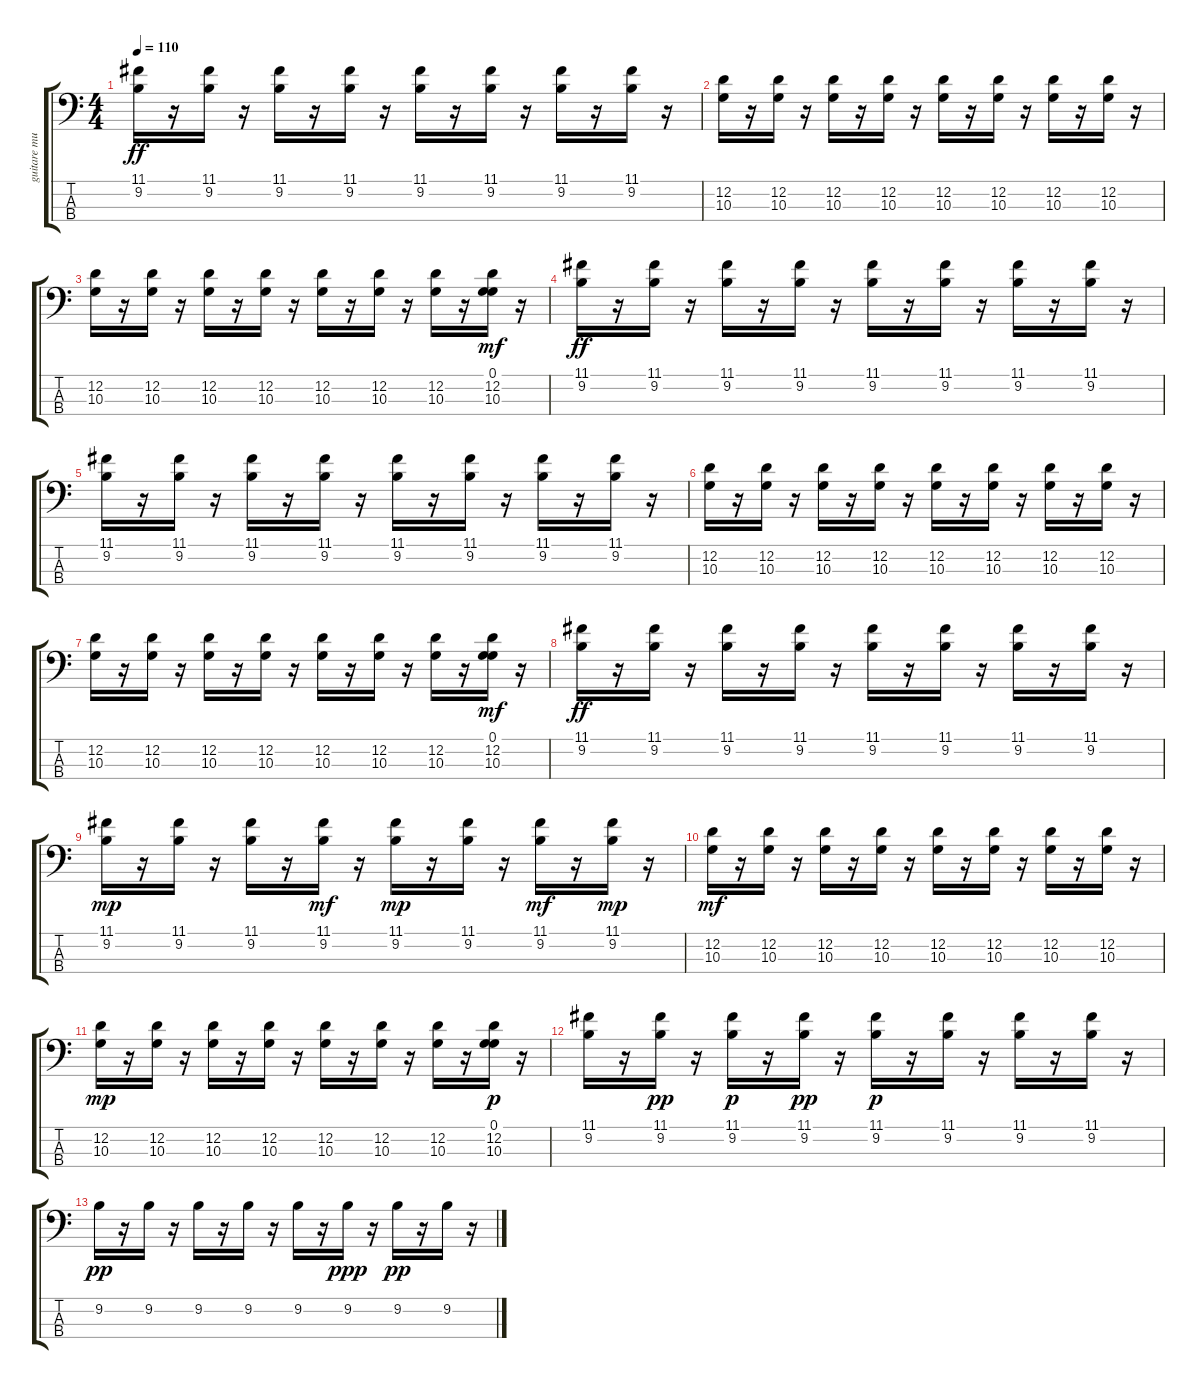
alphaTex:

\track ("guitare mute basse" "guitare mu") {instrument electricguitarmuted}
\staff {score tabs}
\tuning (G2 D2 A1 E1) {hide}
\ts (4 4)
\tempo 110
\clef f4
\ks c
(11.1 9.2).16{dy ff} r.16 (11.1 9.2).16 r.16 (11.1 9.2).16 r.16 (11.1 9.2).16 r.16 (11.1 9.2).16 r.16 (11.1 9.2).16 r.16 (11.1 9.2).16 r.16 (11.1 9.2).16 r.16 |
(12.2 10.3).16 r.16 (12.2 10.3).16 r.16 (12.2 10.3).16 r.16 (12.2 10.3).16 r.16 (12.2 10.3).16 r.16 (12.2 10.3).16 r.16 (12.2 10.3).16 r.16 (12.2 10.3).16 r.16 |
(12.2 10.3).16 r.16 (12.2 10.3).16 r.16 (12.2 10.3).16 r.16 (12.2 10.3).16 r.16 (12.2 10.3).16 r.16 (12.2 10.3).16 r.16 (12.2 10.3).16 r.16 (0.1 12.2 10.3).16{dy mf} r.16 |
(11.1 9.2).16{dy ff} r.16 (11.1 9.2).16 r.16 (11.1 9.2).16 r.16 (11.1 9.2).16 r.16 (11.1 9.2).16 r.16 (11.1 9.2).16 r.16 (11.1 9.2).16 r.16 (11.1 9.2).16 r.16 |
(11.1 9.2).16 r.16 (11.1 9.2).16 r.16 (11.1 9.2).16 r.16 (11.1 9.2).16 r.16 (11.1 9.2).16 r.16 (11.1 9.2).16 r.16 (11.1 9.2).16 r.16 (11.1 9.2).16 r.16 |
(12.2 10.3).16 r.16 (12.2 10.3).16 r.16 (12.2 10.3).16 r.16 (12.2 10.3).16 r.16 (12.2 10.3).16 r.16 (12.2 10.3).16 r.16 (12.2 10.3).16 r.16 (12.2 10.3).16 r.16 |
(12.2 10.3).16 r.16 (12.2 10.3).16 r.16 (12.2 10.3).16 r.16 (12.2 10.3).16 r.16 (12.2 10.3).16 r.16 (12.2 10.3).16 r.16 (12.2 10.3).16 r.16 (0.1 12.2 10.3).16{dy mf} r.16 |
(11.1 9.2).16{dy ff} r.16 (11.1 9.2).16 r.16 (11.1 9.2).16 r.16 (11.1 9.2).16 r.16 (11.1 9.2).16 r.16 (11.1 9.2).16 r.16 (11.1 9.2).16 r.16 (11.1 9.2).16 r.16 |
(11.1 9.2).16{dy mp} r.16 (11.1 9.2).16 r.16 (11.1 9.2).16 r.16 (11.1 9.2).16{dy mf} r.16 (11.1 9.2).16{dy mp} r.16 (11.1 9.2).16 r.16 (11.1 9.2).16{dy mf} r.16 (11.1 9.2).16{dy mp} r.16 |
(12.2 10.3).16{dy mf} r.16 (12.2 10.3).16 r.16 (12.2 10.3).16 r.16 (12.2 10.3).16 r.16 (12.2 10.3).16 r.16 (12.2 10.3).16 r.16 (12.2 10.3).16 r.16 (12.2 10.3).16 r.16 |
(12.2 10.3).16{dy mp} r.16 (12.2 10.3).16 r.16 (12.2 10.3).16 r.16 (12.2 10.3).16 r.16 (12.2 10.3).16 r.16 (12.2 10.3).16 r.16 (12.2 10.3).16 r.16 (0.1 12.2 10.3).16{dy p} r.16 |
(11.1 9.2).16 r.16 (11.1 9.2).16{dy pp} r.16 (11.1 9.2).16{dy p} r.16 (11.1 9.2).16{dy pp} r.16 (11.1 9.2).16{dy p} r.16 (11.1 9.2).16 r.16 (11.1 9.2).16 r.16 (11.1 9.2).16 r.16 |
9.2.16{dy pp} r.16 9.2.16 r.16 9.2.16 r.16 9.2.16 r.16 9.2.16 r.16 9.2.16{dy ppp} r.16 9.2.16{dy pp} r.16 9.2.16 r.16
